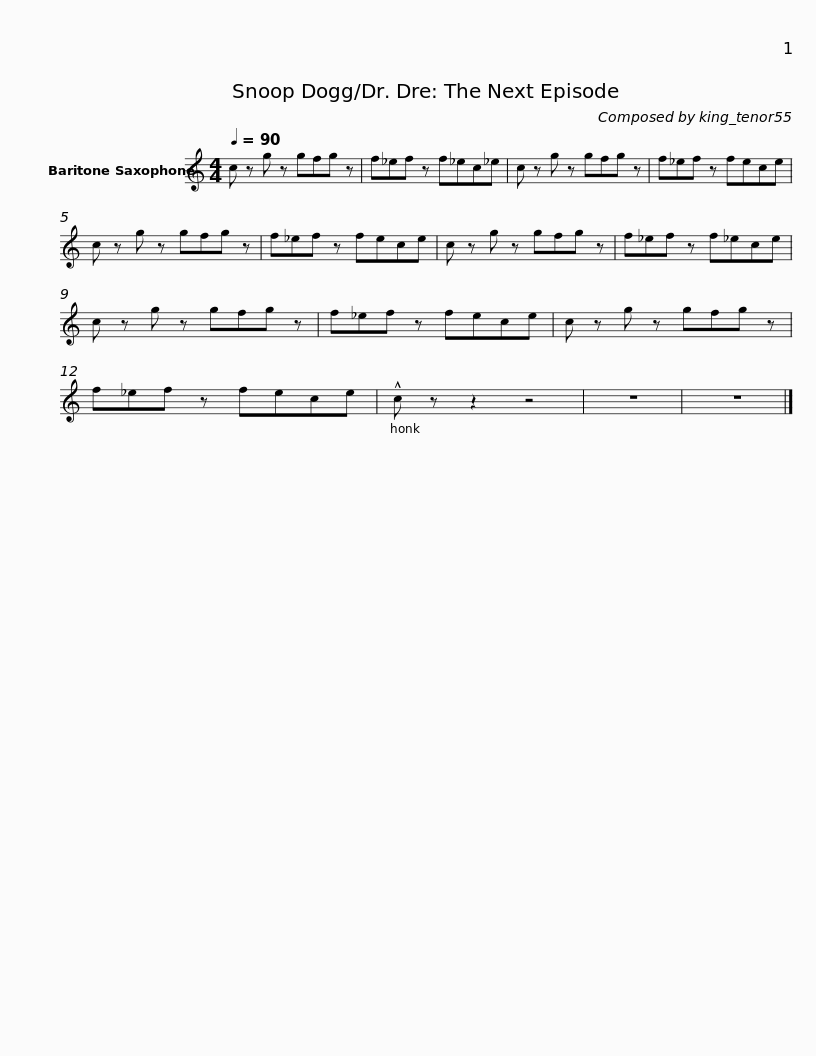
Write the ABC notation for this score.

X:1
L:1/8
Q:1/4=90
M:4/4
I:linebreak $
K:none
V:1 treble transpose=-21
V:1
[K:C] c z g z gfg z | f_ef z f_ec_e | c z g z gfg z | f_ef z fece | c z g z gfg z |$ %5
 f_ef z fece | c z g z gfg z | f_ef z f_ece | c z g z gfg z | f_ef z fece |$ %10
 c z g z gfg z | f_ef z fece | !^!c z z2 z4 | z8 | z8 |] %15
